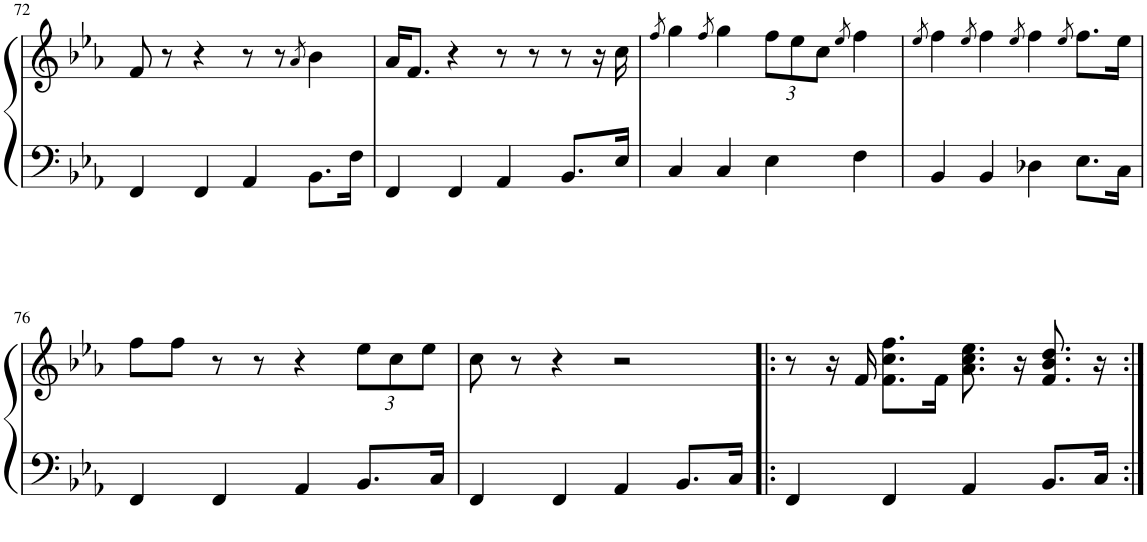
**kern	**kern
*part1	*part1
*staff2	*staff1
*I"Organ	*
*I'Org.	*
!!LO:PB:g=z
*clefF4	*clefG2
*k[b-e-a-]	*k[b-e-a-]
*M4/4	*M4/4
=72	=72
4FF/	8f/
.	8r
4FF/	4r
4AA-/	8r
.	8r
.	8qa-/
8.BB-\L	4b-\
16F\Jk	.
=73	=73
4FF/	16a-/KL
.	8.f/J
4FF/	4r
4AA-/	8r
.	8r
8.BB-/L	8r
.	16r
16E-/Jk	16cc\
=74	=74
.	8qff/
4C/	4gg\
.	8qff/
4C/	4gg\
*	*Xbrackettup
4E-\	12ff\L
.	12ee-\
.	12cc\J
.	8qee-/
4F\	4ff\
=75	=75
.	8qee-/
4BB-/	4ff\
.	8qee-/
4BB-/	4ff\
.	8qee-/
4D-X\	4ff\
.	8qee-/
8.E-\L	8.ff\L
16C\Jk	16ee-\Jk
!!LO:LB:g=z
=76	=76
4FF/	8ff\L
.	8ff\J
4FF/	8r
.	8r
4AA-/	4r
8.BB-/L	12ee-\L
.	12cc\
.	12ee-\J
16C/Jk	.
=77	=77
4FF/	8cc\
.	8r
4FF/	4r
4AA-/	2r
8.BB-/L	.
16C/Jk	.
=78!|:	=78!|:
4FF/	8r
.	16r
.	16f/
4FF/	8.f\ 8.cc\ 8.ff\L
.	16f\Jk
4AA-/	8.a-\ 8.cc\ 8.ee-\
.	16r
8.BB-/L	8.f/ 8.b-/ 8.dd/
16C/Jk	16r
=:|!	=:|!
*-	*-
